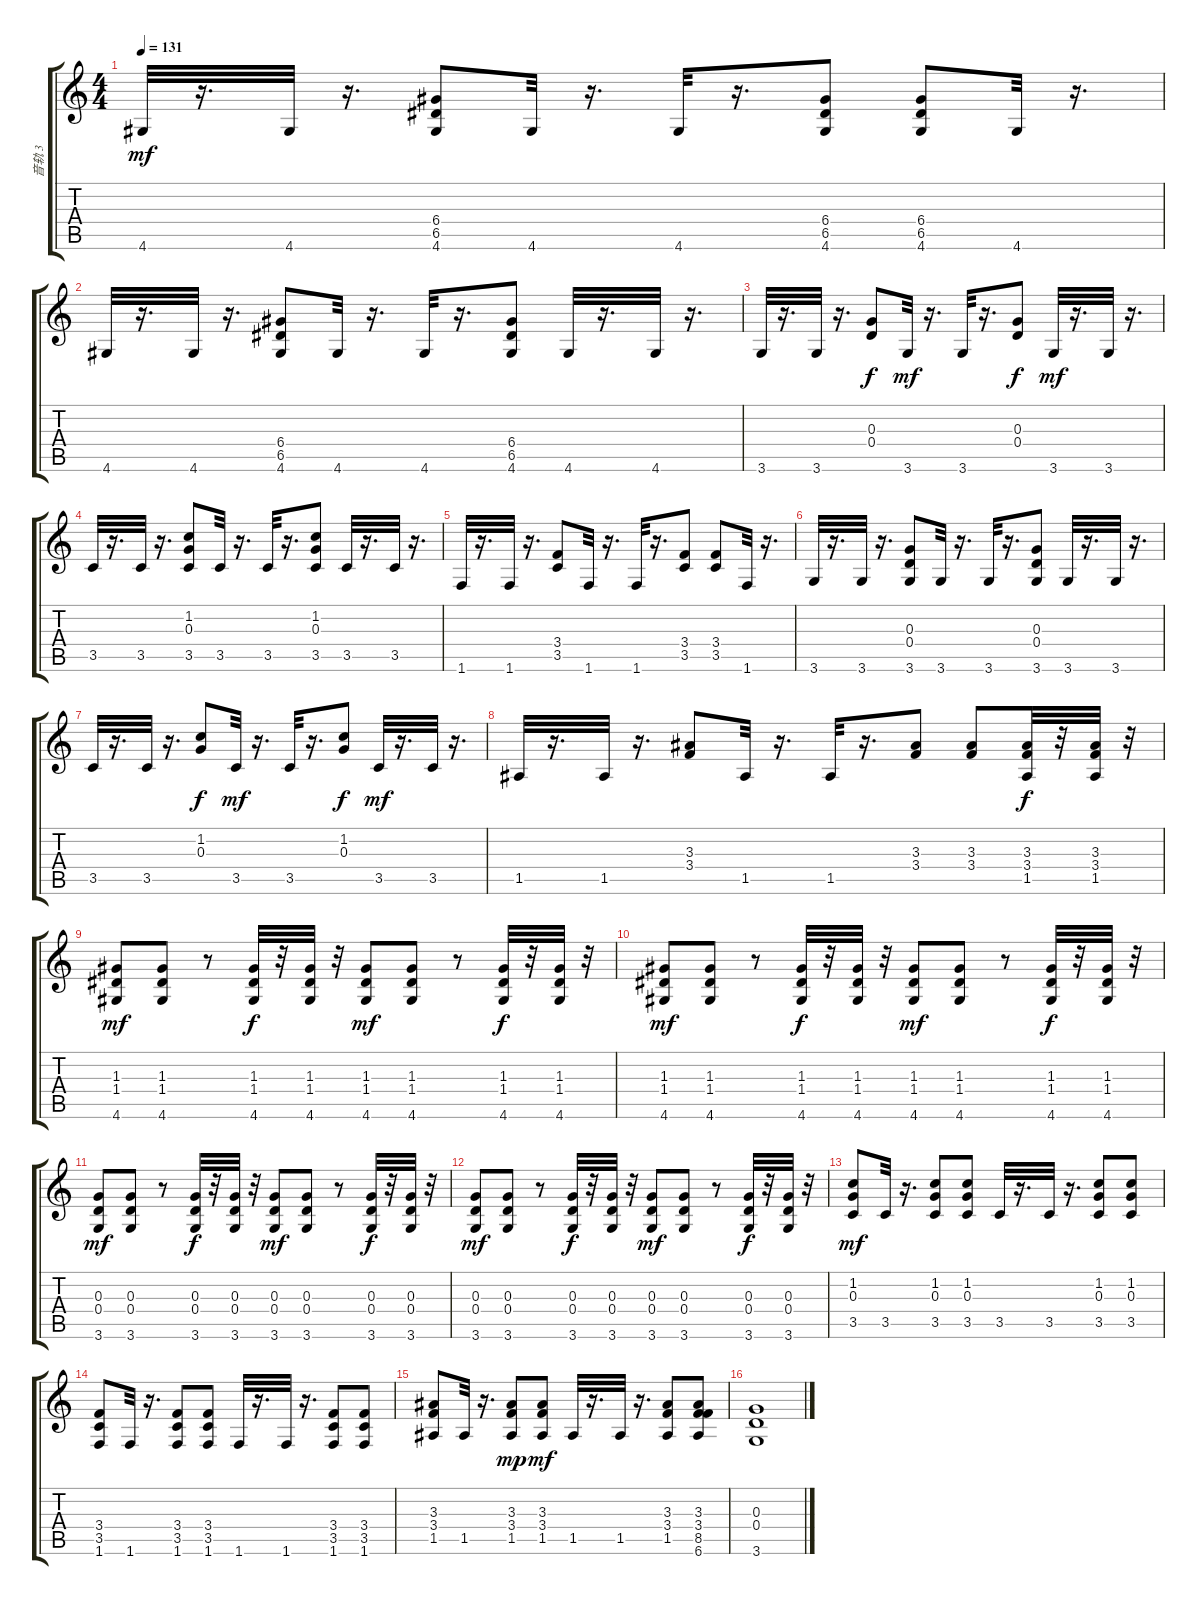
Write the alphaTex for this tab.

\track ("音轨 3" "音轨 3") {instrument distortionguitar}
\staff {score tabs}
\tuning (E4 B3 G3 D3 A2 E2) {hide}
\ts (4 4)
\tempo 131
\clef g2
\ks c
4.6.32{dy mf} r.16{d} 4.6.32 r.16{d} (6.4 6.5 4.6).8 4.6.32 r.16{d} 4.6.32 r.16{d} (6.4 6.5 4.6).8 (6.4 6.5 4.6).8 4.6.32 r.16{d} |
4.6.32 r.16{d} 4.6.32 r.16{d} (6.4 6.5 4.6).8 4.6.32 r.16{d} 4.6.32 r.16{d} (6.4 6.5 4.6).8 4.6.32 r.16{d} 4.6.32 r.16{d} |
3.6.32 r.16{d} 3.6.32 r.16{d} (0.3 0.4).8{dy f} 3.6.32{dy mf} r.16{d} 3.6.32 r.16{d} (0.3 0.4).8{dy f} 3.6.32{dy mf} r.16{d} 3.6.32 r.16{d} |
3.5.32 r.16{d} 3.5.32 r.16{d} (1.2 0.3 3.5).8 3.5.32 r.16{d} 3.5.32 r.16{d} (1.2 0.3 3.5).8 3.5.32 r.16{d} 3.5.32 r.16{d} |
1.6.32 r.16{d} 1.6.32 r.16{d} (3.4 3.5).8 1.6.32 r.16{d} 1.6.32 r.16{d} (3.4 3.5).8 (3.4 3.5).8 1.6.32 r.16{d} |
3.6.32 r.16{d} 3.6.32 r.16{d} (0.3 0.4 3.6).8 3.6.32 r.16{d} 3.6.32 r.16{d} (0.3 0.4 3.6).8 3.6.32 r.16{d} 3.6.32 r.16{d} |
3.5.32 r.16{d} 3.5.32 r.16{d} (1.2 0.3).8{dy f} 3.5.32{dy mf} r.16{d} 3.5.32 r.16{d} (1.2 0.3).8{dy f} 3.5.32{dy mf} r.16{d} 3.5.32 r.16{d} |
1.5.32 r.16{d} 1.5.32 r.16{d} (3.3 3.4).8 1.5.32 r.16{d} 1.5.32 r.16{d} (3.3 3.4).8 (3.3 3.4).8 (3.3 3.4 1.5).32{dy f} r.32 (3.3 3.4 1.5).32 r.32 |
(1.3 1.4 4.6).8{dy mf} (1.3 1.4 4.6).8 r.8 (1.3 1.4 4.6).32{dy f} r.32 (1.3 1.4 4.6).32 r.32 (1.3 1.4 4.6).8{dy mf} (1.3 1.4 4.6).8 r.8 (1.3 1.4 4.6).32{dy f} r.32 (1.3 1.4 4.6).32 r.32 |
(1.3 1.4 4.6).8{dy mf} (1.3 1.4 4.6).8 r.8 (1.3 1.4 4.6).32{dy f} r.32 (1.3 1.4 4.6).32 r.32 (1.3 1.4 4.6).8{dy mf} (1.3 1.4 4.6).8 r.8 (1.3 1.4 4.6).32{dy f} r.32 (1.3 1.4 4.6).32 r.32 |
(0.3 0.4 3.6).8{dy mf} (0.3 0.4 3.6).8 r.8 (0.3 0.4 3.6).32{dy f} r.32 (0.3 0.4 3.6).32 r.32 (0.3 0.4 3.6).8{dy mf} (0.3 0.4 3.6).8 r.8 (0.3 0.4 3.6).32{dy f} r.32 (0.3 0.4 3.6).32 r.32 |
(0.3 0.4 3.6).8{dy mf} (0.3 0.4 3.6).8 r.8 (0.3 0.4 3.6).32{dy f} r.32 (0.3 0.4 3.6).32 r.32 (0.3 0.4 3.6).8{dy mf} (0.3 0.4 3.6).8 r.8 (0.3 0.4 3.6).32{dy f} r.32 (0.3 0.4 3.6).32 r.32 |
(1.2 0.3 3.5).8{dy mf} 3.5.32 r.16{d} (1.2 0.3 3.5).8 (1.2 0.3 3.5).8 3.5.32 r.16{d} 3.5.32 r.16{d} (1.2 0.3 3.5).8 (1.2 0.3 3.5).8 |
(3.4 3.5 1.6).8 1.6.32 r.16{d} (3.4 3.5 1.6).8 (3.4 3.5 1.6).8 1.6.32 r.16{d} 1.6.32 r.16{d} (3.4 3.5 1.6).8 (3.4 3.5 1.6).8 |
(3.3 3.4 1.5).8 1.5.32 r.16{d} (3.3 3.4 1.5).8{dy mp} (3.3 3.4 1.5).8{dy mf} 1.5.32 r.16{d} 1.5.32 r.16{d} (3.3 3.4 1.5).8 (3.3 3.4 8.5 6.6).8 |
(0.3 0.4 3.6).1
